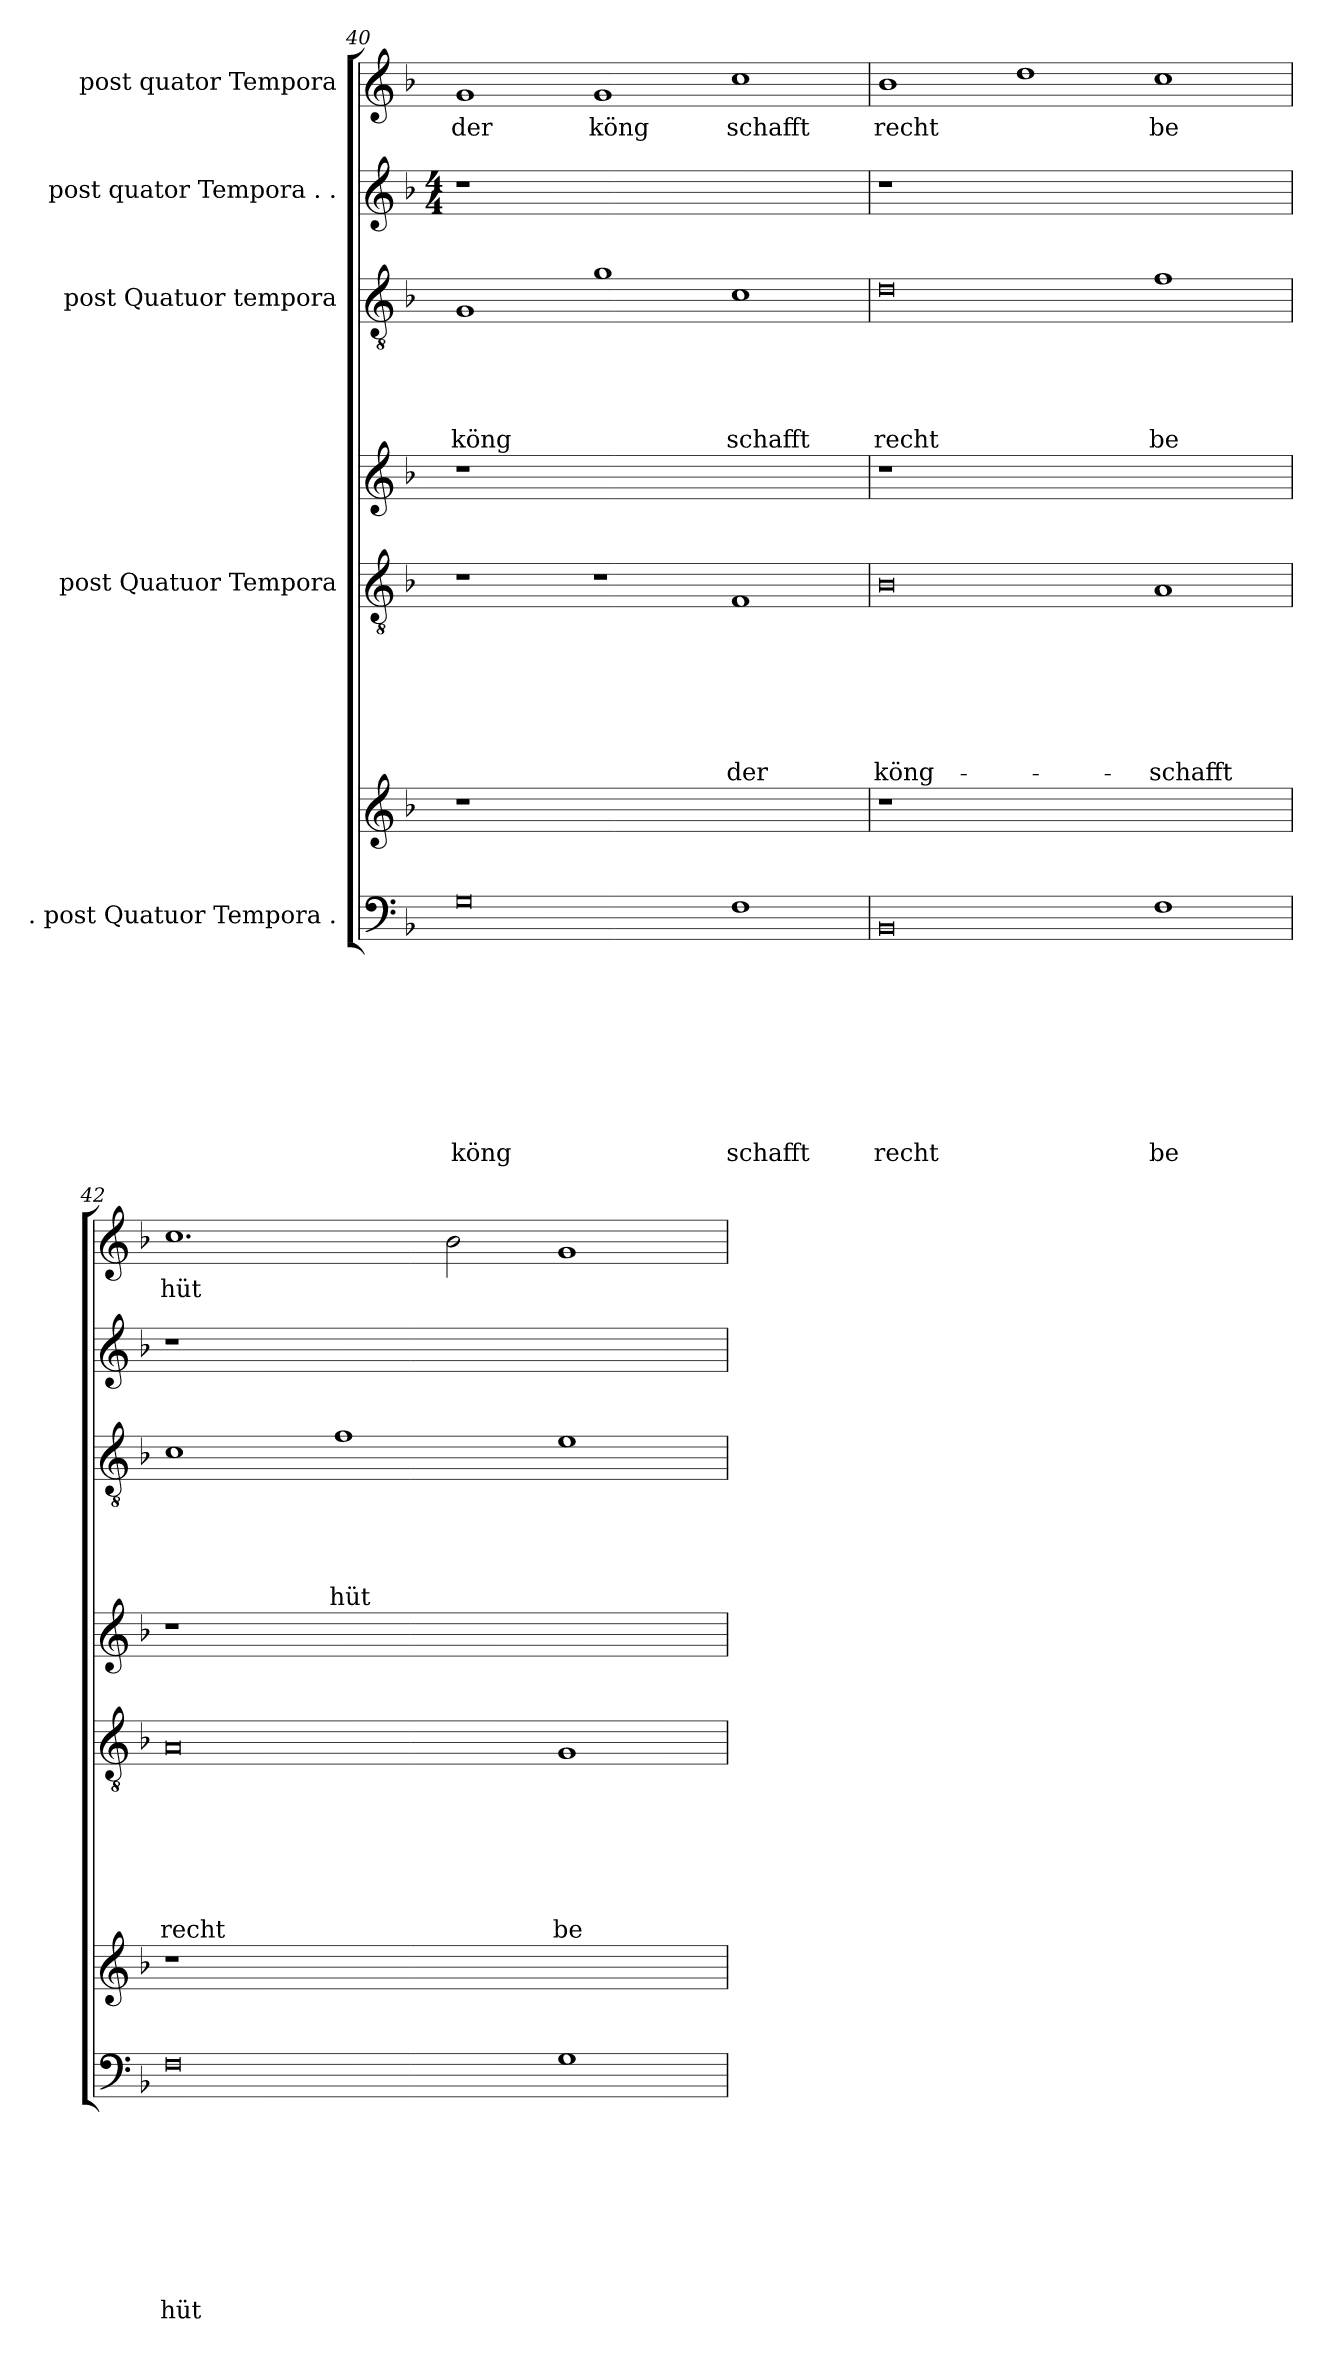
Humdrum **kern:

**kern	**text	**text	**text	**text	**text	**text	**text	**text	**text	**kern	**kern	**text	**text	**text	**text	**text	**text	**text	**kern	**kern	**text	**text	**text	**text	**text	**kern	**kern	**text
*part7	*part7	*part7	*part7	*part7	*part7	*part7	*part7	*part7	*part7	*part6	*part5	*part5	*part5	*part5	*part5	*part5	*part5	*part5	*part4	*part3	*part3	*part3	*part3	*part3	*part3	*part2	*part1	*part1
*staff7	*staff7	*staff7	*staff7	*staff7	*staff7	*staff7	*staff7	*staff7	*staff7	*staff6	*staff5	*staff5	*staff5	*staff5	*staff5	*staff5	*staff5	*staff5	*staff4	*staff3	*staff3	*staff3	*staff3	*staff3	*staff3	*staff2	*staff1	*staff1
*I". post Quatuor Tempora .	*	*	*	*	*	*	*	*	*	*	*I"post Quatuor Tempora	*	*	*	*	*	*	*	*	*I"post Quatuor tempora	*	*	*	*	*	*I"post quator Tempora . .	*I"post quator Tempora	*
!!LO:PB:g=z
*clefF4	*	*	*	*	*	*	*	*	*	*clefG2	*clefGv2	*	*	*	*	*	*	*	*clefG2	*clefGv2	*	*	*	*	*	*clefG2	*clefG2	*
*k[b-]	*	*	*	*	*	*	*	*	*	*k[b-]	*k[b-]	*	*	*	*	*	*	*	*k[b-]	*k[b-]	*	*	*	*	*	*k[b-]	*k[b-]	*
*F:	*	*	*	*	*	*	*	*	*	*F:	*F:	*	*	*	*	*	*	*	*F:	*F:	*	*	*	*	*	*F:	*F:	*
*	*	*	*	*	*	*	*	*	*	*	*	*	*	*	*	*	*	*	*	*	*	*	*	*	*	*M4/4	*	*
=40	=40	=40	=40	=40	=40	=40	=40	=40	=40	=40	=40	=40	=40	=40	=40	=40	=40	=40	=40	=40	=40	=40	=40	=40	=40	=40	=40	=40
!	!	!	!	!	!	!	!	!	!LO:LY:b	!	!	!	!	!	!	!	!	!	!	!	!	!	!	!	!LO:LY:b	!	!	!LO:LY:b
0G	.	.	.	.	.	.	.	.	köng	1r	1r	.	.	.	.	.	.	.	1r	1G	.	.	.	.	köng	1r	1g	der
!	!	!	!	!	!	!	!	!	!	!	!	!	!	!	!	!	!	!	!	!	!	!	!	!	!	!	!	!LO:LY:b
.	.	.	.	.	.	.	.	.	.	0ryy	1r	.	.	.	.	.	.	.	0ryy	1g	.	.	.	.	.	0ryy	1g	köng
!	!	!	!	!	!	!	!	!	!LO:LY:b	!	!	!	!	!	!	!	!	!LO:LY:b	!	!	!	!	!	!	!LO:LY:b	!	!	!LO:LY:b
1F	.	.	.	.	.	.	.	.	schafft	.	1F	.	.	.	.	.	.	der	.	1c	.	.	.	.	schafft	.	1cc	schafft
=41	=41	=41	=41	=41	=41	=41	=41	=41	=41	=41	=41	=41	=41	=41	=41	=41	=41	=41	=41	=41	=41	=41	=41	=41	=41	=41	=41	=41
!	!	!	!	!	!	!	!	!	!LO:LY:b	!	!	!	!	!	!	!	!	!LO:LY:b	!	!	!	!	!	!	!LO:LY:b	!	!	!LO:LY:b
0BB-	.	.	.	.	.	.	.	.	recht	1r	0B-	.	.	.	.	.	.	köng-	1r	0d	.	.	.	.	recht	1r	1b-	recht
.	.	.	.	.	.	.	.	.	.	0ryy	.	.	.	.	.	.	.	.	0ryy	.	.	.	.	.	.	0ryy	1dd	.
!	!	!	!	!	!	!	!	!	!LO:LY:b	!	!	!	!	!	!	!	!	!LO:LY:b	!	!	!	!	!	!	!LO:LY:b	!	!	!LO:LY:b
1F	.	.	.	.	.	.	.	.	be	.	1A	.	.	.	.	.	.	-schafft	.	1f	.	.	.	.	be	.	1cc	be
=42	=42	=42	=42	=42	=42	=42	=42	=42	=42	=42	=42	=42	=42	=42	=42	=42	=42	=42	=42	=42	=42	=42	=42	=42	=42	=42	=42	=42
!	!	!	!	!	!	!	!	!	!LO:LY:b	!	!	!	!	!	!	!	!	!LO:LY:b	!	!	!	!	!	!	!	!	!	!LO:LY:b
0F	.	.	.	.	.	.	.	.	hüt	1r	0A	.	.	.	.	.	.	recht	1r	1c	.	.	.	.	.	1r	1.cc	hüt
!	!	!	!	!	!	!	!	!	!	!	!	!	!	!	!	!	!	!	!	!	!	!	!	!	!LO:LY:b	!	!	!
.	.	.	.	.	.	.	.	.	.	0ryy	.	.	.	.	.	.	.	.	0ryy	1f	.	.	.	.	hüt	0ryy	.	.
.	.	.	.	.	.	.	.	.	.	.	.	.	.	.	.	.	.	.	.	.	.	.	.	.	.	.	2b-\	.
!	!	!	!	!	!	!	!	!	!	!	!	!	!	!	!	!	!	!LO:LY:b	!	!	!	!	!	!	!	!	!	!
1G	.	.	.	.	.	.	.	.	.	.	1G	.	.	.	.	.	.	be-	.	1e	.	.	.	.	.	.	1g	.
=	=	=	=	=	=	=	=	=	=	=	=	=	=	=	=	=	=	=	=	=	=	=	=	=	=	=	=	=
*-	*-	*-	*-	*-	*-	*-	*-	*-	*-	*-	*-	*-	*-	*-	*-	*-	*-	*-	*-	*-	*-	*-	*-	*-	*-	*-	*-	*-
